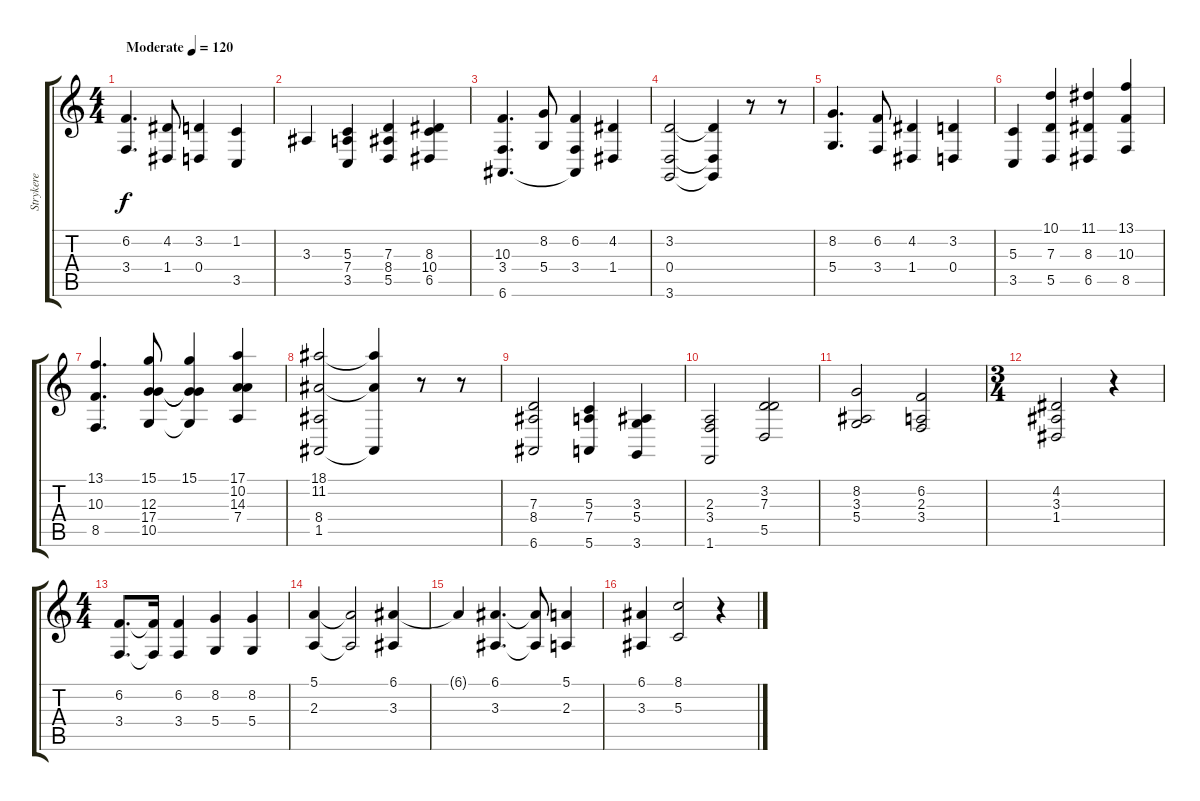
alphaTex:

\track ("Strykere" "Strykere") {instrument stringensemble1}
\staff {score tabs}
\tuning (E4 B3 G3 D3 A2 E2) {hide}
\ts (4 4)
\tempo (120 "Moderate")
\clef g2
\ks c
(6.2 3.4).4{d dy f instrument stringensemble1} (4.2 1.4).8 (3.2 0.4).4 (1.2 3.5).4 |
3.3.4 (5.3 7.4 3.5).4 (7.3 8.4 5.5).4 (8.3 10.4 6.5).4 |
(10.3 3.4 6.6).4{d} (8.2 5.4).8 (6.2 3.4 6.6{t}).4 (4.2 1.4).4 |
(3.2 0.4 3.6).2 (3.2{t} 0.4{t} 3.6{t}).4 r.8 r.8 |
(8.2 5.4).4{d} (6.2 3.4).8 (4.2 1.4).4 (3.2 0.4).4 |
(5.3 3.5).4 (10.1 7.3 5.5).4 (11.1 8.3 6.5).4 (13.1 10.3 8.5).4 |
(13.1 10.3 8.5).4{d} (15.1 12.3 17.4 10.5).8 (15.1 12.3{t} 17.4{t} 10.5{t}).4 (17.1 10.2 14.3 7.4).4 |
(18.1 11.2 8.4 1.5).2 (18.1{t} 11.2{t} 1.5{t}).4 r.8 r.8 |
(7.3 8.4 6.6).2 (5.3 7.4 5.6).4 (3.3 5.4 3.6).4 |
(2.3 3.4 1.6).2 (3.2 7.3 5.5).2 |
(8.2 3.3 5.4).2 (6.2 2.3 3.4).2 |
\ts (3 4)
(4.2 3.3 1.4).2 r.4 |
\ts (4 4)
(6.2 3.4).8{d} (6.2{t} 3.4{t}).16 (6.2 3.4).4 (8.2 5.4).4 (8.2 5.4).4 |
(5.1 2.3).4 (5.1{t} 2.3{t}).2 (6.1 3.3).4 |
6.1{t}.4 (6.1 3.3).4{d} (6.1{t} 3.3{t}).8 (5.1 2.3).4 |
(6.1 3.3).4 (8.1 5.3).2 r.4
